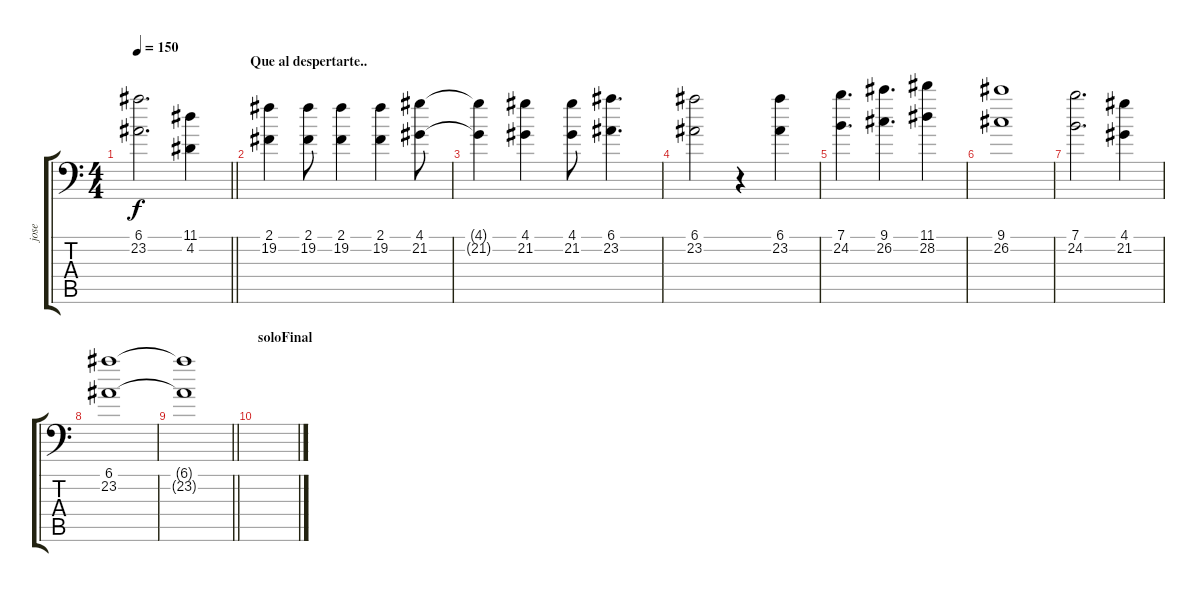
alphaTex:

\track ("jose" "jose") {instrument brightacousticpiano}
\staff {score tabs}
\tuning (E4 B3 G3 D3 A2 E1) {hide}
\ts (4 4)
\tempo 150
\clef f4
\barLineRight lightlight
\ks c
(6.1{t} 23.2{t}).2{d dy f} (11.1 4.2).4 |
\section ("" "Que al despertarte..")
(2.1 19.2).4 (2.1 19.2).8 (2.1 19.2).4 (2.1 19.2).4 (4.1 21.2).8 |
(4.1{t} 21.2{t}).4 (4.1 21.2).4 (4.1 21.2).8 (6.1 23.2).4{d} |
(6.1 23.2).2 r.4 (6.1 23.2).4 |
(7.1 24.2).4{d} (9.1 26.2).4{d} (11.1 28.2).4 |
(9.1 26.2).1 |
(7.1 24.2).2{d} (4.1 21.2).4 |
(6.1 23.2).1 |
\barLineRight lightlight
(6.1{t} 23.2{t}).1 |
\section ("" "soloFinal")
